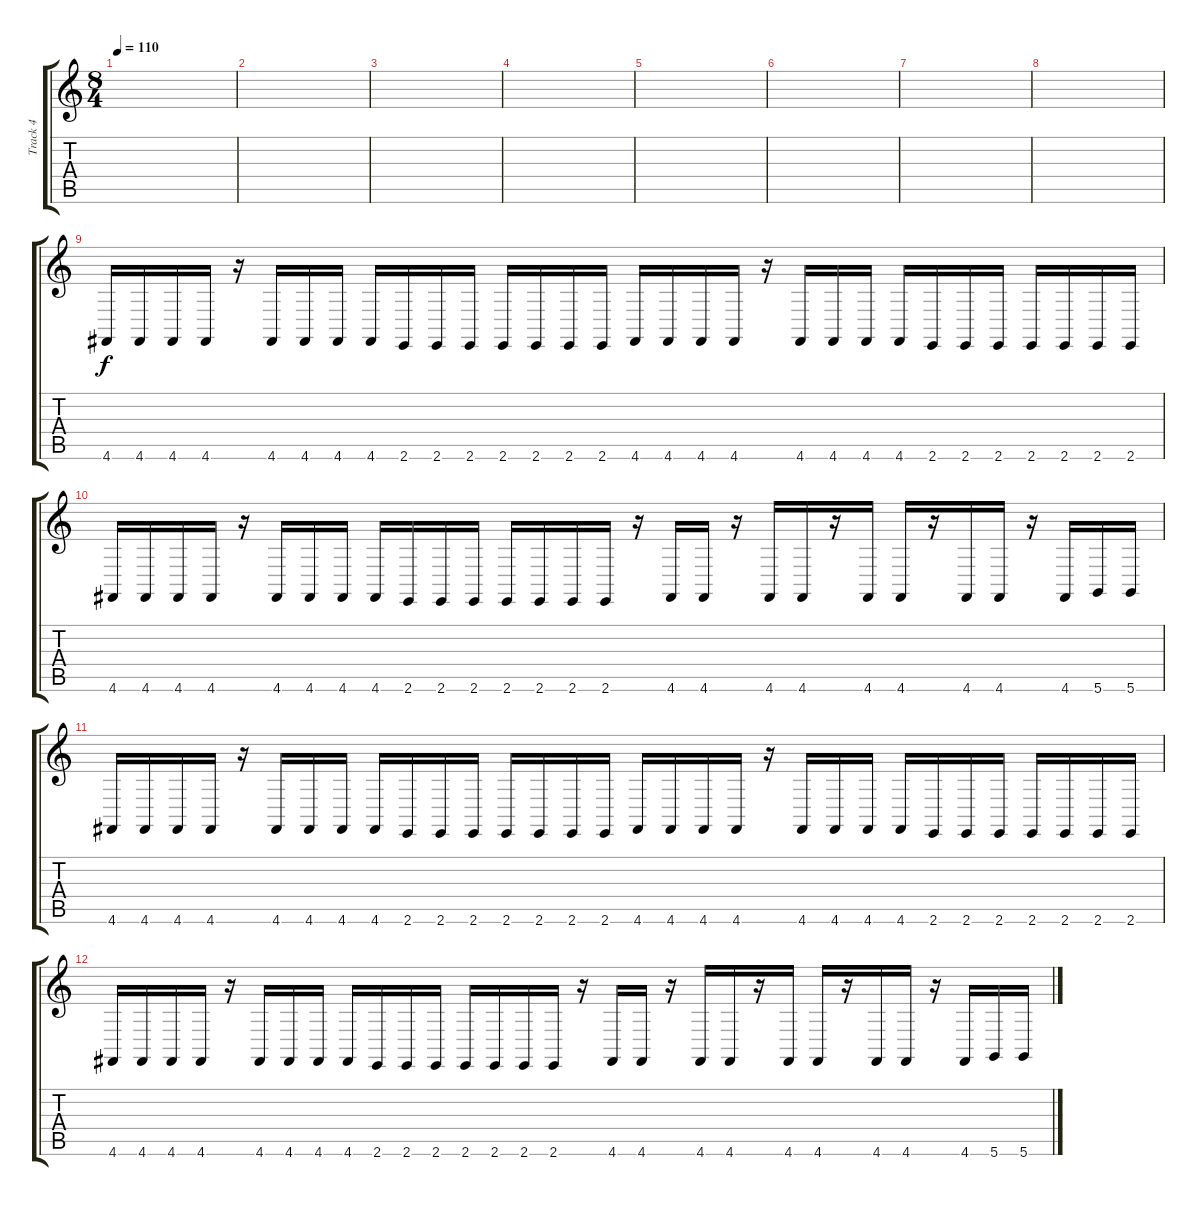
\track ("Track 4" "Track 4") {instrument rockorgan}
\staff {score tabs}
\tuning (E4 B3 G3 D3 A2 D2) {hide}
\ts (8 4)
\tempo 110
\clef g2
\ks c
|
|
|
|
|
|
|
|
4.6.16 4.6.16 4.6.16 4.6.16 r.16 4.6.16 4.6.16 4.6.16 4.6.16 2.6.16 2.6.16 2.6.16 2.6.16 2.6.16 2.6.16 2.6.16 4.6.16 4.6.16 4.6.16 4.6.16 r.16 4.6.16 4.6.16 4.6.16 4.6.16 2.6.16 2.6.16 2.6.16 2.6.16 2.6.16 2.6.16 2.6.16 |
4.6.16 4.6.16 4.6.16 4.6.16 r.16 4.6.16 4.6.16 4.6.16 4.6.16 2.6.16 2.6.16 2.6.16 2.6.16 2.6.16 2.6.16 2.6.16 r.16 4.6.16 4.6.16 r.16 4.6.16 4.6.16 r.16 4.6.16 4.6.16 r.16 4.6.16 4.6.16 r.16 4.6.16 5.6.16 5.6.16 |
4.6.16 4.6.16 4.6.16 4.6.16 r.16 4.6.16 4.6.16 4.6.16 4.6.16 2.6.16 2.6.16 2.6.16 2.6.16 2.6.16 2.6.16 2.6.16 4.6.16 4.6.16 4.6.16 4.6.16 r.16 4.6.16 4.6.16 4.6.16 4.6.16 2.6.16 2.6.16 2.6.16 2.6.16 2.6.16 2.6.16 2.6.16 |
4.6.16 4.6.16 4.6.16 4.6.16 r.16 4.6.16 4.6.16 4.6.16 4.6.16 2.6.16 2.6.16 2.6.16 2.6.16 2.6.16 2.6.16 2.6.16 r.16 4.6.16 4.6.16 r.16 4.6.16 4.6.16 r.16 4.6.16 4.6.16 r.16 4.6.16 4.6.16 r.16 4.6.16 5.6.16 5.6.16
